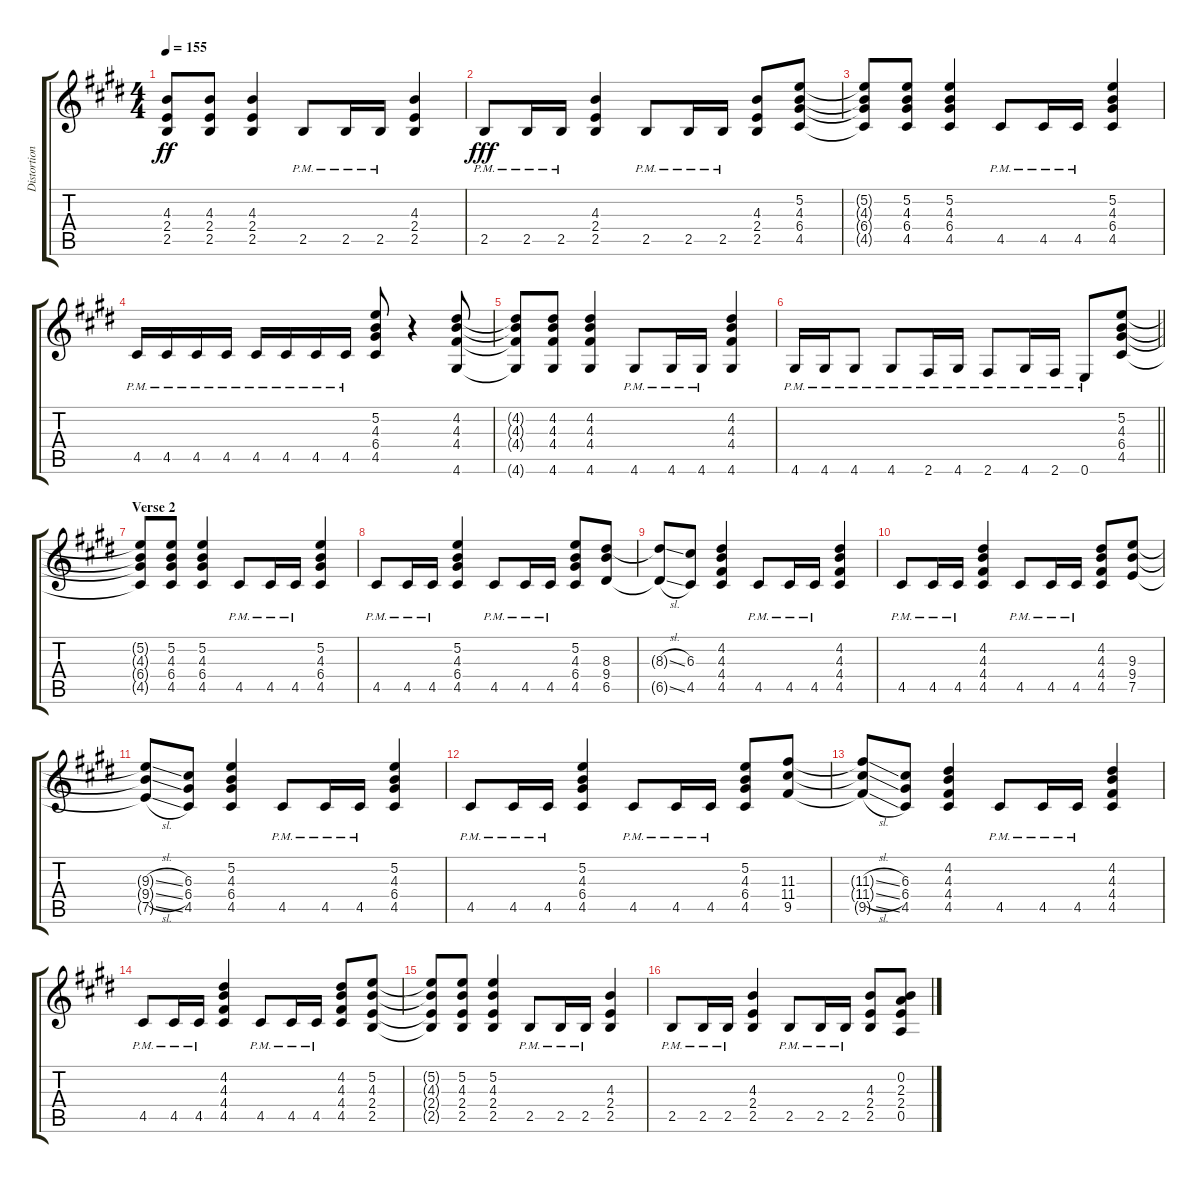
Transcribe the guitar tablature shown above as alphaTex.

\track ("Distortion 1" "Distortion") {instrument distortionguitar}
\staff {score tabs}
\tuning (E4 B3 G3 D3 A2 E2) {hide}
\ts (4 4)
\tempo 155
\clef g2
\ks e
(4.3{t} 2.4{t} 2.5{t}).8{dy ff} (4.3 2.4 2.5).8 (4.3 2.4 2.5).4 2.5{pm}.8 2.5{pm}.16 2.5{pm}.16 (4.3 2.4 2.5).4 |
2.5{pm}.8{dy fff} 2.5{pm}.16 2.5{pm}.16 (4.3 2.4 2.5).4 2.5{pm}.8 2.5{pm}.16 2.5{pm}.16 (4.3 2.4 2.5).8 (5.2 4.3 6.4 4.5).8 |
(5.2{t} 4.3{t} 6.4{t} 4.5{t}).8 (5.2 4.3 6.4 4.5).8 (5.2 4.3 6.4 4.5).4 4.5{pm}.8 4.5{pm}.16 4.5{pm}.16 (5.2 4.3 6.4 4.5).4 |
4.5{pm}.16 4.5{pm}.16 4.5{pm}.16 4.5{pm}.16 4.5{pm}.16 4.5{pm}.16 4.5{pm}.16 4.5{pm}.16 (5.2 4.3 6.4 4.5).8 r.4 (4.2 4.3 4.4 4.6).8 |
(4.2{t} 4.3{t} 4.4{t} 4.6{t}).8 (4.2 4.3 4.4 4.6).8 (4.2 4.3 4.4 4.6).4 4.6{pm}.8 4.6{pm}.16 4.6{pm}.16 (4.2 4.3 4.4 4.6).4 |
\barLineRight lightlight
4.6{pm}.16 4.6{pm}.16 4.6{pm}.8 4.6{pm}.8 2.6{pm}.16 4.6{pm}.16 2.6{pm}.8 4.6{pm}.16 2.6{pm}.16 0.6{pm}.8 (5.2 4.3 6.4 4.5).8 |
\section ("" "Verse 2")
(5.2{t} 4.3{t} 6.4{t} 4.5{t}).8 (5.2 4.3 6.4 4.5).8 (5.2 4.3 6.4 4.5).4 4.5{pm}.8 4.5{pm}.16 4.5{pm}.16 (5.2 4.3 6.4 4.5).4 |
4.5{pm}.8 4.5{pm}.16 4.5{pm}.16 (5.2 4.3 6.4 4.5).4 4.5{pm}.8 4.5{pm}.16 4.5{pm}.16 (5.2 4.3 6.4 4.5).8 (8.3 9.4 6.5).8 |
(8.3{sl t} 6.5{sl t}).8 (6.3 4.5).8 (4.2 4.3 4.4 4.5).4 4.5{pm}.8 4.5{pm}.16 4.5{pm}.16 (4.2 4.3 4.4 4.5).4 |
4.5{pm}.8 4.5{pm}.16 4.5{pm}.16 (4.2 4.3 4.4 4.5).4 4.5{pm}.8 4.5{pm}.16 4.5{pm}.16 (4.2 4.3 4.4 4.5).8 (9.3 9.4 7.5).8 |
(9.3{sl t} 9.4{sl t} 7.5{sl t}).8 (6.3 6.4 4.5).8 (5.2 4.3 6.4 4.5).4 4.5{pm}.8 4.5{pm}.16 4.5{pm}.16 (5.2 4.3 6.4 4.5).4 |
4.5{pm}.8 4.5{pm}.16 4.5{pm}.16 (5.2 4.3 6.4 4.5).4 4.5{pm}.8 4.5{pm}.16 4.5{pm}.16 (5.2 4.3 6.4 4.5).8 (11.3 11.4 9.5).8 |
(11.3{sl t} 11.4{sl t} 9.5{sl t}).8 (6.3 6.4 4.5).8 (4.2 4.3 4.4 4.5).4 4.5{pm}.8 4.5{pm}.16 4.5{pm}.16 (4.2 4.3 4.4 4.5).4 |
4.5{pm}.8 4.5{pm}.16 4.5{pm}.16 (4.2 4.3 4.4 4.5).4 4.5{pm}.8 4.5{pm}.16 4.5{pm}.16 (4.2 4.3 4.4 4.5).8 (5.2 4.3 2.4 2.5).8 |
(5.2{t} 4.3{t} 2.4{t} 2.5{t}).8 (5.2 4.3 2.4 2.5).8 (5.2 4.3 2.4 2.5).4 2.5{pm}.8 2.5{pm}.16 2.5{pm}.16 (4.3 2.4 2.5).4 |
2.5{pm}.8 2.5{pm}.16 2.5{pm}.16 (4.3 2.4 2.5).4 2.5{pm}.8 2.5{pm}.16 2.5{pm}.16 (4.3 2.4 2.5).8 (0.2 2.3 2.4 0.5).8
